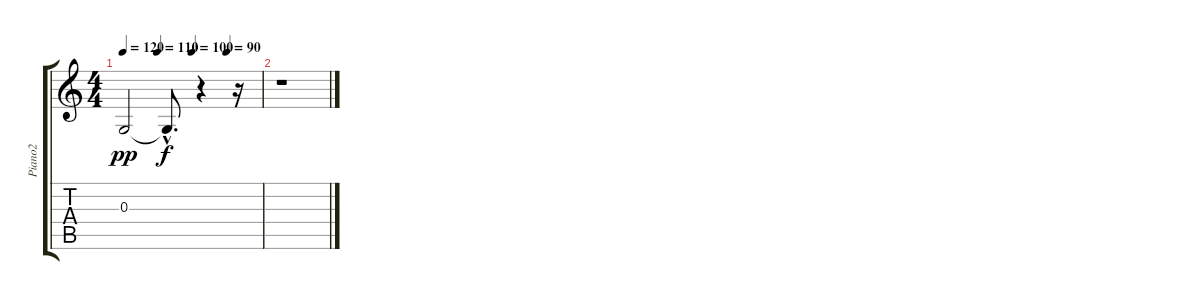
\track ("Piano2" "Piano2") {instrument acousticgrandpiano}
\staff {score tabs}
\tuning (E4 B3 G3 D3 A2 E2) {hide}
\ts (4 4)
\tempo 120
\tempo (110 0.25)
\tempo (100 0.5)
\tempo (90 0.75)
\clef g2
\ks c
0.3.2{dy pp} 0.3{hac t}.8{d dy f} r.4 r.16 |
r.1
